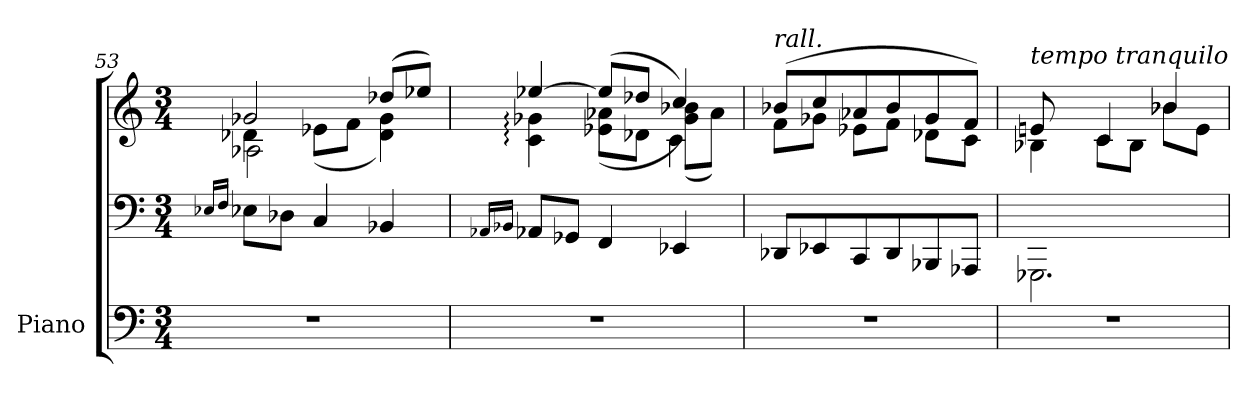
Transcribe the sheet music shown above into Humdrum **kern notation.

**kern	**kern	**kern
*part1	*part1	*part1
*staff3	*staff2	*staff1
*I"Piano	*	*
*I'Pno.	*	*
*clefF4	*clefF4	*clefG2
*k[]	*k[]	*k[]
*M3/4	*M3/4	*M3/4
=53	=53	=53
.	16qE-X/LL	.
.	16qF/JJ	.
*	*	*^
*	*	*	*^
2.r	8E-\L	2g-X/	4d-X\	2A-X\
.	8D-X\J	.	.	.
.	4C/	.	(8e-X\L	.
.	.	.	8f\J	.
.	4BB-X/	(8dd-X/L	4d-\ 4g-\)	4ryy
.	.	8ee-X/J)	.	.
!!LO:LB:g=z	!!	!!
=54	=54	=54	=54	=54
.	16qAA-X/LL	.	.	.
.	16qBB-X/JJ	.	.	.
2.r	8AA-/L	[4ee-X/	4c\: 4g-X\:	2ryy
.	8GG-X/J	.	.	.
.	4FF/	(8ee-/L]	(8e-X\ 8a-X\L	.
.	.	8dd-X/J	8d-X\J	.
.	4EE-X/	4cc/)	(8g-\ 8b-X\L)	4c\
.	.	.	8a-\J)	.
*	*	*	*v	*v
=55	=55	=55	=55
!	!	!LO:TX:a:i:t=rall.	!
2.r	8DD-X/L	(8b-X/L	8f\L
.	8EE-X/	8cc/	8g-X\J
.	8CC/	8a-X/	8e-X\L
.	8DD-/	8b-/	8f\J
.	8BBB-X/	8g-/	8d-X\L
.	8AAA-X/J	8f/J)	8c\J
=56	=56	=56	=56
*	*^	*	*
!	!	!	!LO:TX:a:i:t=tempo tranquilo	!
2.r	8ryy	2.GGG-X\	8en/L	4B-X\
.	8En/J	.	8ryy	.
.	2ryy	.	4c/	8c\L
.	.	.	.	8B-\J
.	.	.	4b-X/	8b-\L
.	.	.	.	8e\J
*	*v	*v	*	*
*	*	*v	*v
=	=	=
*-	*-	*-
